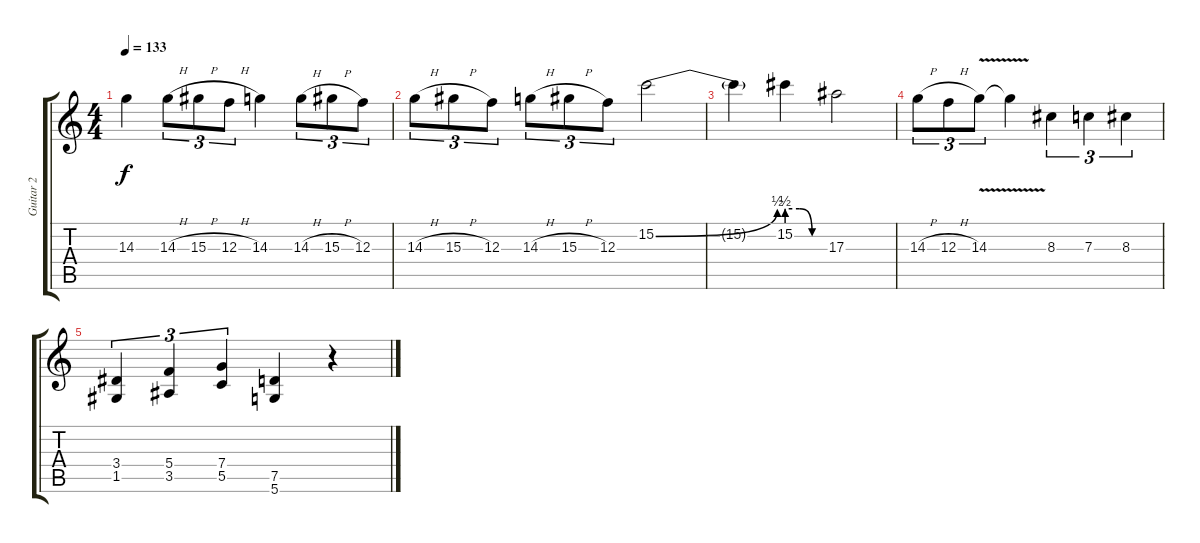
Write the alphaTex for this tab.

\track ("Guitar 2" "Guitar 2") {instrument distortionguitar}
\staff {score tabs}
\tuning (D4 A3 F3 C3 G2 D2) {hide}
\ts (4 4)
\tempo 133
\clef g2
\ks c
14.3.4{dy f} 14.3{h}.8{tu (3 2)} 15.3{h}.8{tu (3 2)} 12.3{h}.8{tu (3 2)} 14.3.4 14.3{h}.8{tu (3 2)} 15.3{h}.8{tu (3 2)} 12.3.8{tu (3 2)} |
14.3{h}.8{tu (3 2)} 15.3{h}.8{tu (3 2)} 12.3.8{tu (3 2)} 14.3{h}.8{tu (3 2)} 15.3{h}.8{tu (3 2)} 12.3.8{tu (3 2)} 15.2{be (bend 0 0 60 2)}.2 |
15.2{t}.4 15.2{be (custom 0 2 20 2 40 0 60 0)}.4 17.3.2 |
14.3{h}.8{tu (3 2)} 12.3{h}.8{tu (3 2)} 14.3{v}.8{tu (3 2)} 14.3{v t}.4 8.3.4{tu (3 2)} 7.3.4{tu (3 2)} 8.3.4{tu (3 2)} |
(3.4 1.5).4{tu (3 2)} (5.4 3.5).4{tu (3 2)} (7.4 5.5).4{tu (3 2)} (7.5 5.6).4 r.4
